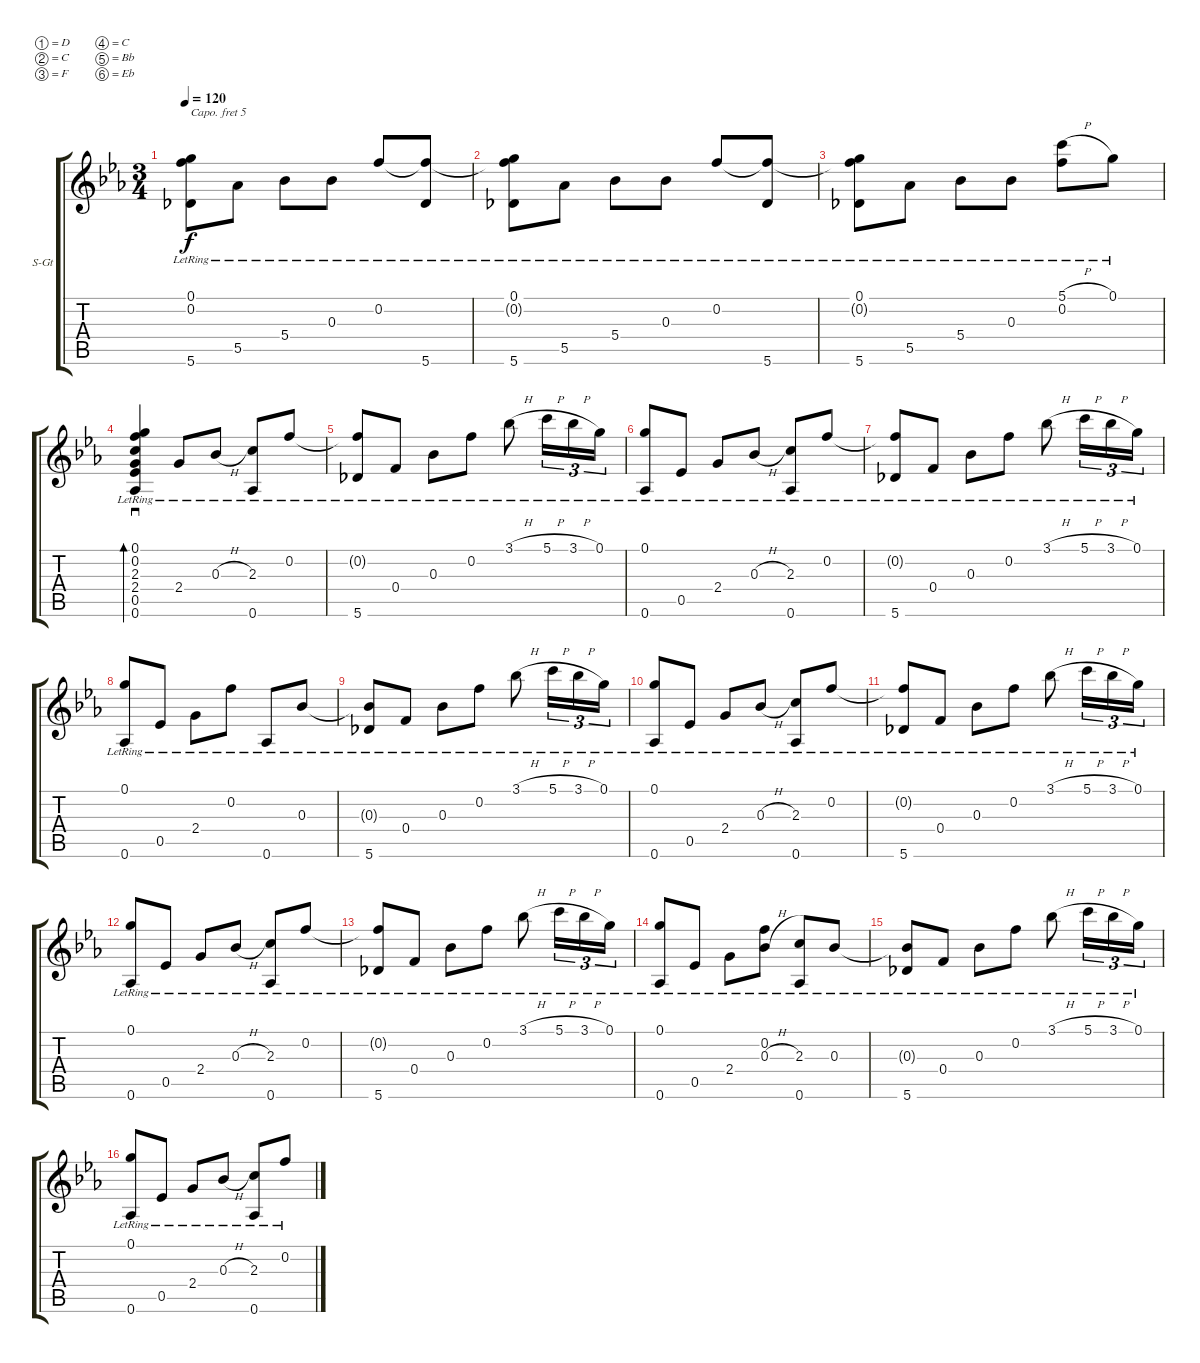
\bracketExtendMode groupsimilarinstruments
\firstSystemTrackNameOrientation horizontal
\otherSystemsTrackNameOrientation horizontal
\track ("Steel String Acoustic Guitar" "S-Gt") {instrument acousticguitarsteel}
\staff {score tabs}
\capo 5
\tuning (D4 C4 F3 C3 Bb2 Eb2)
\ts (3 4)
\tempo 120
\clef g2
\ks eb
(0.1{lr} 0.2{lr t} 5.6{lr}).8{dy f} 5.5{lr}.8 5.4{lr}.8 0.3{lr}.8 0.2{lr}.8 (0.2{lr t} 5.6{lr}).8 |
(0.1{lr} 0.2{lr t} 5.6{lr}).8 5.5{lr}.8 5.4{lr}.8 0.3{lr}.8 0.2{lr}.8 (0.2{lr t} 5.6{lr}).8 |
(0.1{lr} 0.2{lr t} 5.6{lr}).8 5.5{lr}.8 5.4{lr}.8 0.3{lr}.8 (5.1{h lr} 0.2{lr}).8 0.1{lr}.8 |
(0.1{lr} 0.2{lr} 2.3{lr} 2.4{lr} 0.5{lr} 0.6{lr}).4{sd bd 30} 2.4{lr}.8 0.3{h lr}.8 (2.3{lr} 0.6{lr}).8 0.2{lr}.8 |
(0.2{lr t} 5.6{lr}).8 0.4{lr}.8 0.3{lr}.8 0.2{lr}.8 3.1{h lr}.8 5.1{h lr}.16{tu (3 2)} 3.1{h lr}.16{tu (3 2)} 0.1{lr}.16{tu (3 2)} |
(0.1{lr} 0.6{lr}).8 0.5{lr}.8 2.4{lr}.8 0.3{h lr}.8 (2.3{lr} 0.6{lr}).8 0.2{lr}.8 |
(0.2{lr t} 5.6{lr}).8 0.4{lr}.8 0.3{lr}.8 0.2{lr}.8 3.1{h lr}.8 5.1{h lr}.16{tu (3 2)} 3.1{h lr}.16{tu (3 2)} 0.1{lr}.16{tu (3 2)} |
(0.1{lr} 0.6{lr}).8 0.5{lr}.8 2.4{lr}.8 0.2{lr}.8 0.6{lr}.8 0.3{lr}.8 |
(0.3{lr t} 5.6{lr}).8 0.4{lr}.8 0.3{lr}.8 0.2{lr}.8 3.1{h lr}.8 5.1{h lr}.16{tu (3 2)} 3.1{h lr}.16{tu (3 2)} 0.1{lr}.16{tu (3 2)} |
(0.1{lr} 0.6{lr}).8 0.5{lr}.8 2.4{lr}.8 0.3{h lr}.8 (2.3{lr} 0.6{lr}).8 0.2{lr}.8 |
(0.2{lr t} 5.6{lr}).8 0.4{lr}.8 0.3{lr}.8 0.2{lr}.8 3.1{h lr}.8 5.1{h lr}.16{tu (3 2)} 3.1{h lr}.16{tu (3 2)} 0.1{lr}.16{tu (3 2)} |
(0.1{lr} 0.6{lr}).8 0.5{lr}.8 2.4{lr}.8 0.3{h lr}.8 (2.3{lr} 0.6{lr}).8 0.2{lr}.8 |
(0.2{lr t} 5.6{lr}).8 0.4{lr}.8 0.3{lr}.8 0.2{lr}.8 3.1{h lr}.8 5.1{h lr}.16{tu (3 2)} 3.1{h lr}.16{tu (3 2)} 0.1{lr}.16{tu (3 2)} |
(0.1{lr} 0.6{lr}).8 0.5{lr}.8 2.4{lr}.8 (0.2{lr} 0.3{h lr}).8 (2.3{lr} 0.6{lr}).8 0.3{lr}.8 |
(0.3{lr t} 5.6{lr}).8 0.4{lr}.8 0.3{lr}.8 0.2{lr}.8 3.1{h lr}.8 5.1{h lr}.16{tu (3 2)} 3.1{h lr}.16{tu (3 2)} 0.1{lr}.16{tu (3 2)} |
(0.1{lr} 0.6{lr}).8 0.5{lr}.8 2.4{lr}.8 0.3{h lr}.8 (2.3{lr} 0.6{lr}).8 0.2{lr}.8
